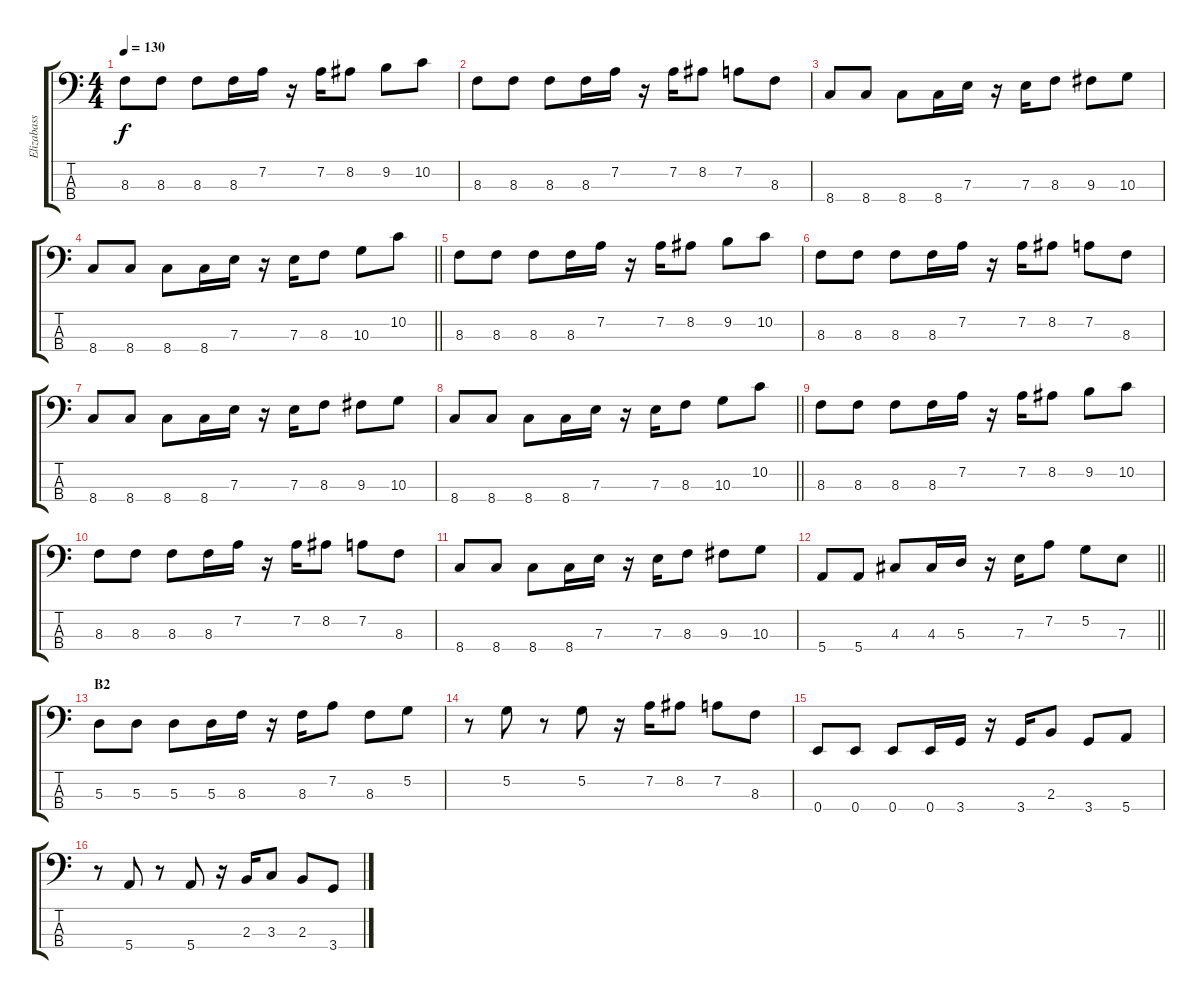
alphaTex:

\track ("Elizabass" "Elizabass") {instrument electricbassfinger}
\staff {score tabs}
\tuning (G2 D2 A1 E1) {hide}
\ts (4 4)
\tempo 130
\clef f4
\ks c
8.3.8{dy f} 8.3.8 8.3.8 8.3.16 7.2.16 r.16 7.2.16 8.2.8 9.2.8 10.2.8 |
8.3.8 8.3.8 8.3.8 8.3.16 7.2.16 r.16 7.2.16 8.2.8 7.2.8 8.3.8 |
8.4.8 8.4.8 8.4.8 8.4.16 7.3.16 r.16 7.3.16 8.3.8 9.3.8 10.3.8 |
\barLineRight lightlight
8.4.8 8.4.8 8.4.8 8.4.16 7.3.16 r.16 7.3.16 8.3.8 10.3.8 10.2.8 |
8.3.8 8.3.8 8.3.8 8.3.16 7.2.16 r.16 7.2.16 8.2.8 9.2.8 10.2.8 |
8.3.8 8.3.8 8.3.8 8.3.16 7.2.16 r.16 7.2.16 8.2.8 7.2.8 8.3.8 |
8.4.8 8.4.8 8.4.8 8.4.16 7.3.16 r.16 7.3.16 8.3.8 9.3.8 10.3.8 |
\barLineRight lightlight
8.4.8 8.4.8 8.4.8 8.4.16 7.3.16 r.16 7.3.16 8.3.8 10.3.8 10.2.8 |
8.3.8 8.3.8 8.3.8 8.3.16 7.2.16 r.16 7.2.16 8.2.8 9.2.8 10.2.8 |
8.3.8 8.3.8 8.3.8 8.3.16 7.2.16 r.16 7.2.16 8.2.8 7.2.8 8.3.8 |
8.4.8 8.4.8 8.4.8 8.4.16 7.3.16 r.16 7.3.16 8.3.8 9.3.8 10.3.8 |
\barLineRight lightlight
5.4.8 5.4.8 4.3.8 4.3.16 5.3.16 r.16 7.3.16 7.2.8 5.2.8 7.3.8 |
\section ("" "B2")
5.3.8 5.3.8 5.3.8 5.3.16 8.3.16 r.16 8.3.16 7.2.8 8.3.8 5.2.8 |
r.8 5.2.8 r.8 5.2.8 r.16 7.2.16 8.2.8 7.2.8 8.3.8 |
0.4.8 0.4.8 0.4.8 0.4.16 3.4.16 r.16 3.4.16 2.3.8 3.4.8 5.4.8 |
r.8 5.4.8 r.8 5.4.8 r.16 2.3.16 3.3.8 2.3.8 3.4.8
